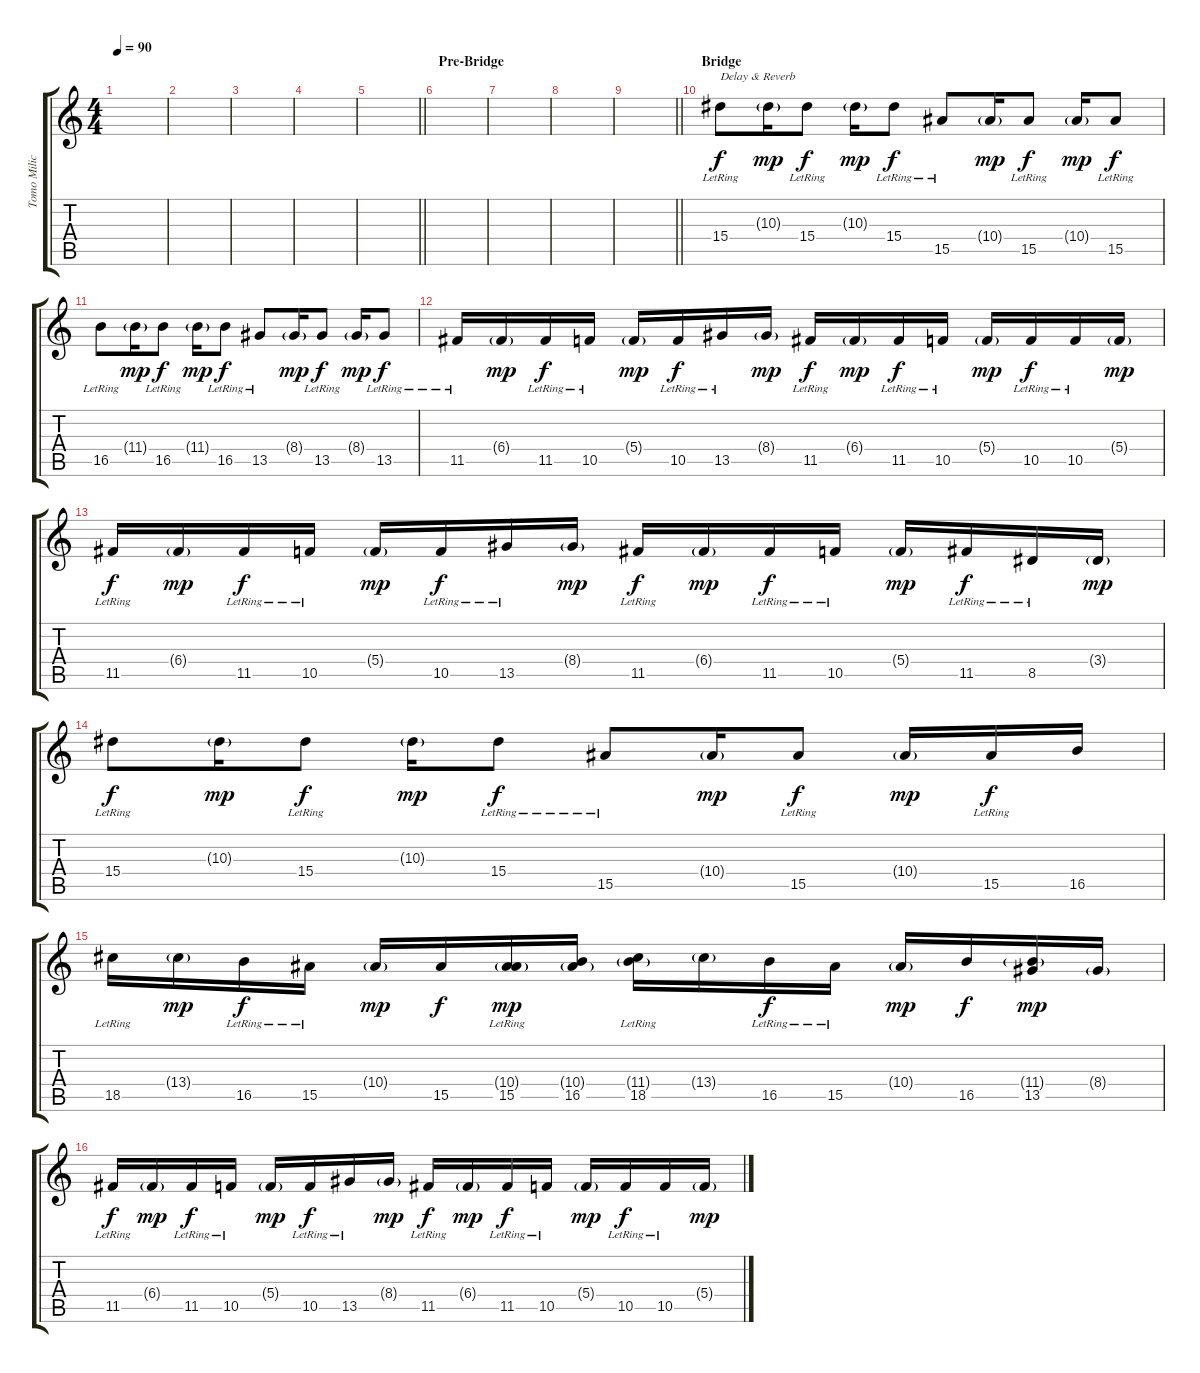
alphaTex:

\track ("Tomo Milicevic  - Guitar" "Tomo Milic") {instrument overdrivenguitar}
\staff {score tabs}
\tuning (D4 A3 F3 C3 G2 C2) {hide}
\ts (4 4)
\tempo 90
\clef g2
\ks c
|
|
|
|
\barLineRight lightlight
|
\section ("" "Pre-Bridge")
|
|
|
\barLineRight lightlight
|
\section ("" "Bridge")
15.4{lr}.8{txt "Delay & Reverb" instrument overdrivenguitar} 10.3{g}.16{dy mp} 15.4{lr}.8{dy f} 10.3{g}.16{dy mp} 15.4{lr}.8{dy f} 15.5{lr}.8 10.4{g}.16{dy mp} 15.5{lr}.8{dy f} 10.4{g}.16{dy mp} 15.5{lr}.8{dy f} |
16.5{lr}.8 11.4{g}.16{dy mp} 16.5{lr}.8{dy f} 11.4{g}.16{dy mp} 16.5{lr}.8{dy f} 13.5{lr}.8 8.4{g}.16{dy mp} 13.5{lr}.8{dy f} 8.4{g}.16{dy mp} 13.5{lr}.8{dy f} |
11.5{lr}.16 6.4{g}.16{dy mp} 11.5{lr}.16{dy f} 10.5{lr}.16 5.4{g}.16{dy mp} 10.5{lr}.16{dy f} 13.5{lr}.16 8.4{g}.16{dy mp} 11.5{lr}.16{dy f} 6.4{g}.16{dy mp} 11.5{lr}.16{dy f} 10.5{lr}.16 5.4{g}.16{dy mp} 10.5{lr}.16{dy f} 10.5{lr}.16 5.4{g}.16{dy mp} |
11.5{lr}.16{dy f} 6.4{g}.16{dy mp} 11.5{lr}.16{dy f} 10.5{lr}.16 5.4{g}.16{dy mp} 10.5{lr}.16{dy f} 13.5{lr}.16 8.4{g}.16{dy mp} 11.5{lr}.16{dy f} 6.4{g}.16{dy mp} 11.5{lr}.16{dy f} 10.5{lr}.16 5.4{g}.16{dy mp} 11.5{lr}.16{dy f} 8.5{lr}.16 3.4{g}.16{dy mp} |
15.4{lr}.8{dy f} 10.3{g}.16{dy mp} 15.4{lr}.8{dy f} 10.3{g}.16{dy mp} 15.4{lr}.8{dy f} 15.5{lr}.8 10.4{g}.16{dy mp} 15.5{lr}.8{dy f} 10.4{g}.16{dy mp} 15.5{lr}.16{dy f} 16.5.16 |
18.5{lr}.16 13.4{g}.16{dy mp} 16.5{lr}.16{dy f} 15.5{lr}.16 10.4{g}.16{dy mp} 15.5.16{dy f} (10.4{g} 15.5{lr}).16{dy mp} (10.4{g} 16.5).16 (11.4{g} 18.5{lr}).16 13.4{g}.16 16.5{lr}.16{dy f} 15.5{lr}.16 10.4{g}.16{dy mp} 16.5.16{dy f} (11.4{g} 13.5).16{dy mp} 8.4{g}.16 |
11.5{lr}.16{dy f} 6.4{g}.16{dy mp} 11.5{lr}.16{dy f} 10.5{lr}.16 5.4{g}.16{dy mp} 10.5{lr}.16{dy f} 13.5{lr}.16 8.4{g}.16{dy mp} 11.5{lr}.16{dy f} 6.4{g}.16{dy mp} 11.5{lr}.16{dy f} 10.5{lr}.16 5.4{g}.16{dy mp} 10.5{lr}.16{dy f} 10.5{lr}.16 5.4{g}.16{dy mp}
